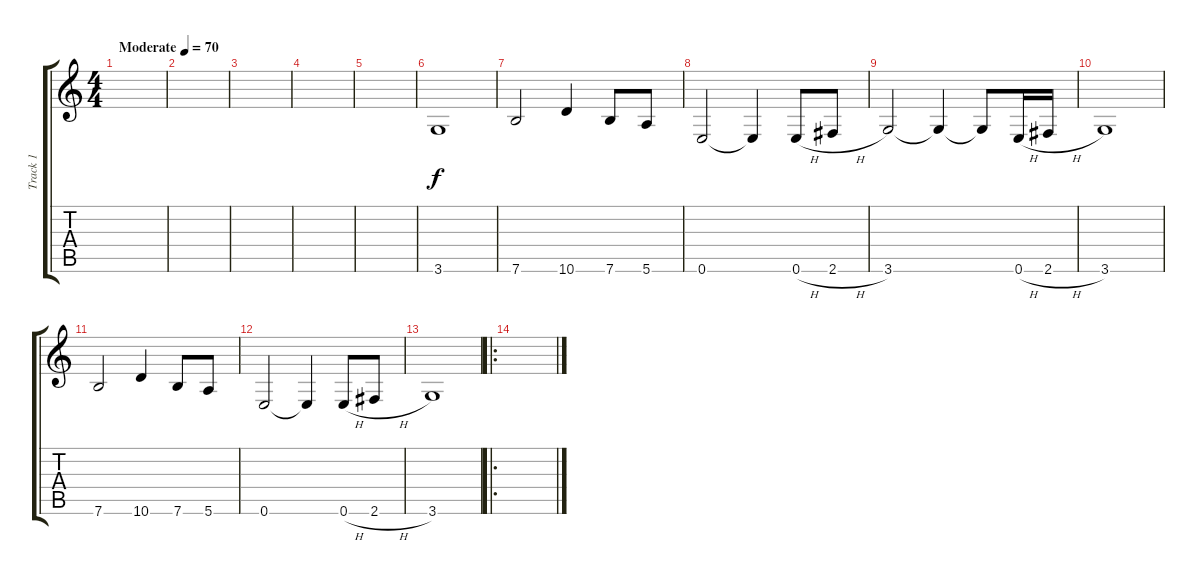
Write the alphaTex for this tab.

\track ("Track 1" "Track 1") {instrument electricguitarclean}
\staff {score tabs}
\tuning (E4 B3 G3 D3 A2 E2) {hide}
\ts (4 4)
\tempo (70 "Moderate")
\clef g2
\ks c
|
|
|
|
|
3.6.1 |
7.6.2 10.6.4 7.6.8 5.6.8 |
0.6.2 0.6{t}.4 0.6{h}.8 2.6{h}.8 |
3.6.2 3.6{t}.4 3.6{t}.8 0.6{h}.16 2.6{h}.16 |
3.6.1 |
7.6.2 10.6.4 7.6.8 5.6.8 |
0.6.2 0.6{t}.4 0.6{h}.8 2.6{h}.8 |
3.6.1 |
\ro
